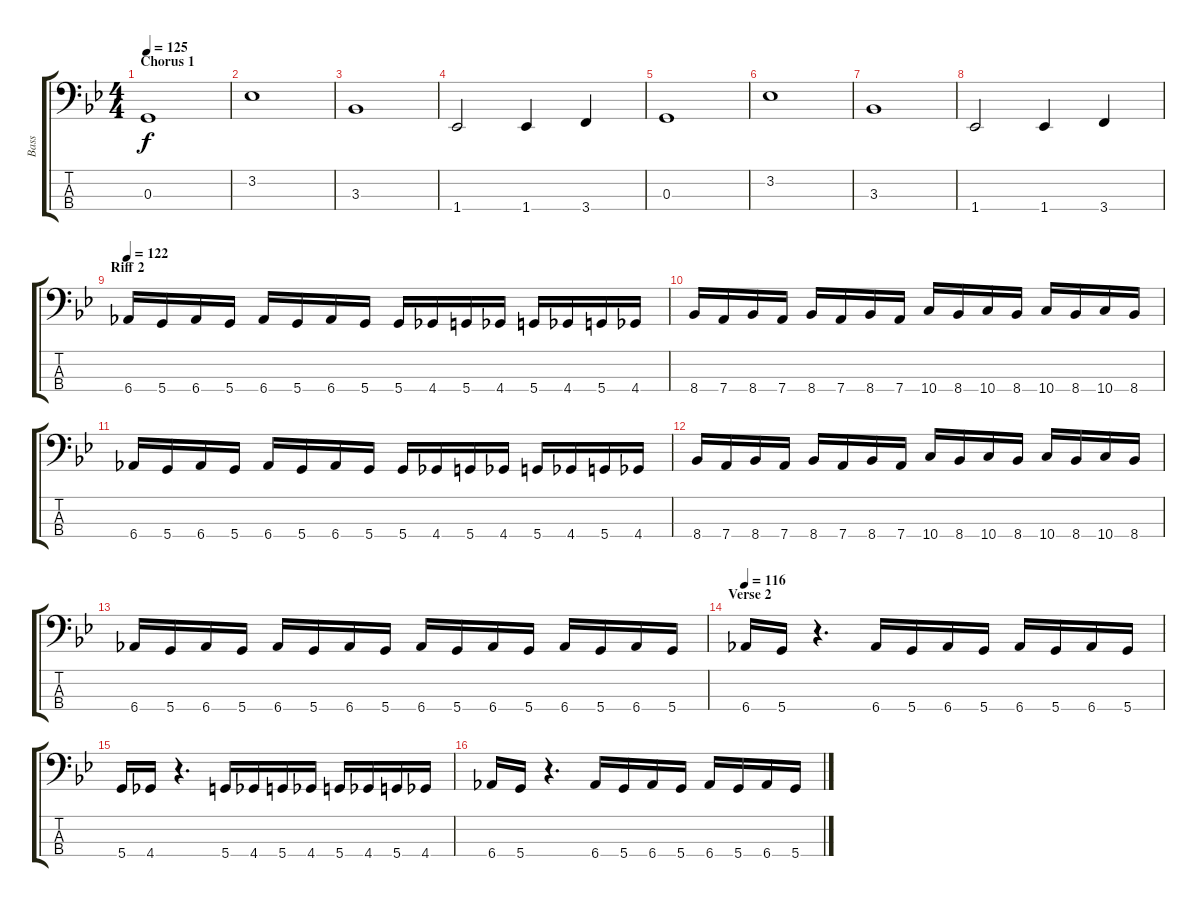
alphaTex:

\track ("Bass" "Bass") {instrument electricbassfinger}
\staff {score tabs}
\tuning (F2 C2 G1 D1) {hide}
\ts (4 4)
\section ("" "Chorus 1")
\tempo 125
\clef f4
\ks gminor
0.3.1{dy f} |
3.2.1 |
3.3.1 |
1.4.2 1.4.4 3.4.4 |
0.3.1 |
3.2.1 |
3.3.1 |
1.4.2 1.4.4 3.4.4 |
\section ("" "Riff 2")
\tempo 122
6.4.16 5.4.16 6.4.16 5.4.16 6.4.16 5.4.16 6.4.16 5.4.16 5.4.16 4.4.16 5.4.16 4.4.16 5.4.16 4.4.16 5.4.16 4.4.16 |
8.4.16 7.4.16 8.4.16 7.4.16 8.4.16 7.4.16 8.4.16 7.4.16 10.4.16 8.4.16 10.4.16 8.4.16 10.4.16 8.4.16 10.4.16 8.4.16 |
6.4.16 5.4.16 6.4.16 5.4.16 6.4.16 5.4.16 6.4.16 5.4.16 5.4.16 4.4.16 5.4.16 4.4.16 5.4.16 4.4.16 5.4.16 4.4.16 |
8.4.16 7.4.16 8.4.16 7.4.16 8.4.16 7.4.16 8.4.16 7.4.16 10.4.16 8.4.16 10.4.16 8.4.16 10.4.16 8.4.16 10.4.16 8.4.16 |
6.4.16 5.4.16 6.4.16 5.4.16 6.4.16 5.4.16 6.4.16 5.4.16 6.4.16 5.4.16 6.4.16 5.4.16 6.4.16 5.4.16 6.4.16 5.4.16 |
\section ("" "Verse 2")
\tempo 116
6.4.16 5.4.16 r.4{d} 6.4.16 5.4.16 6.4.16 5.4.16 6.4.16 5.4.16 6.4.16 5.4.16 |
5.4.16 4.4.16 r.4{d} 5.4.16 4.4.16 5.4.16 4.4.16 5.4.16 4.4.16 5.4.16 4.4.16 |
6.4.16 5.4.16 r.4{d} 6.4.16 5.4.16 6.4.16 5.4.16 6.4.16 5.4.16 6.4.16 5.4.16
